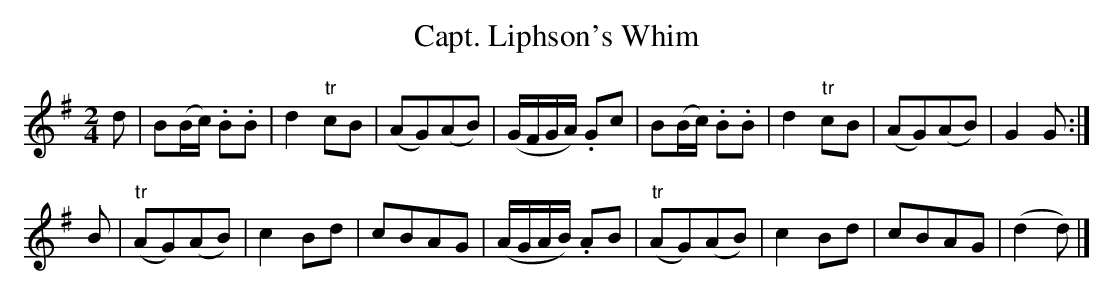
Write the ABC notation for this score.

X:1
T:Capt. Liphson's Whim
M:2/4
L:1/8
K:G
d|\
B(B/c/) .B.B| d2 "tr"cB| (AG)(AB)| (G/F/G/A/) .Gc|\
B(B/c/) .B.B| d2 "tr"cB| (AG)(AB)| G2 G:|
B|\
"tr"(AG)(AB)| c2Bd| cBAG| (A/G/A/B/) .AB|\
"tr"(AG)(AB)| c2Bd| cBAG| (d2d)|]
